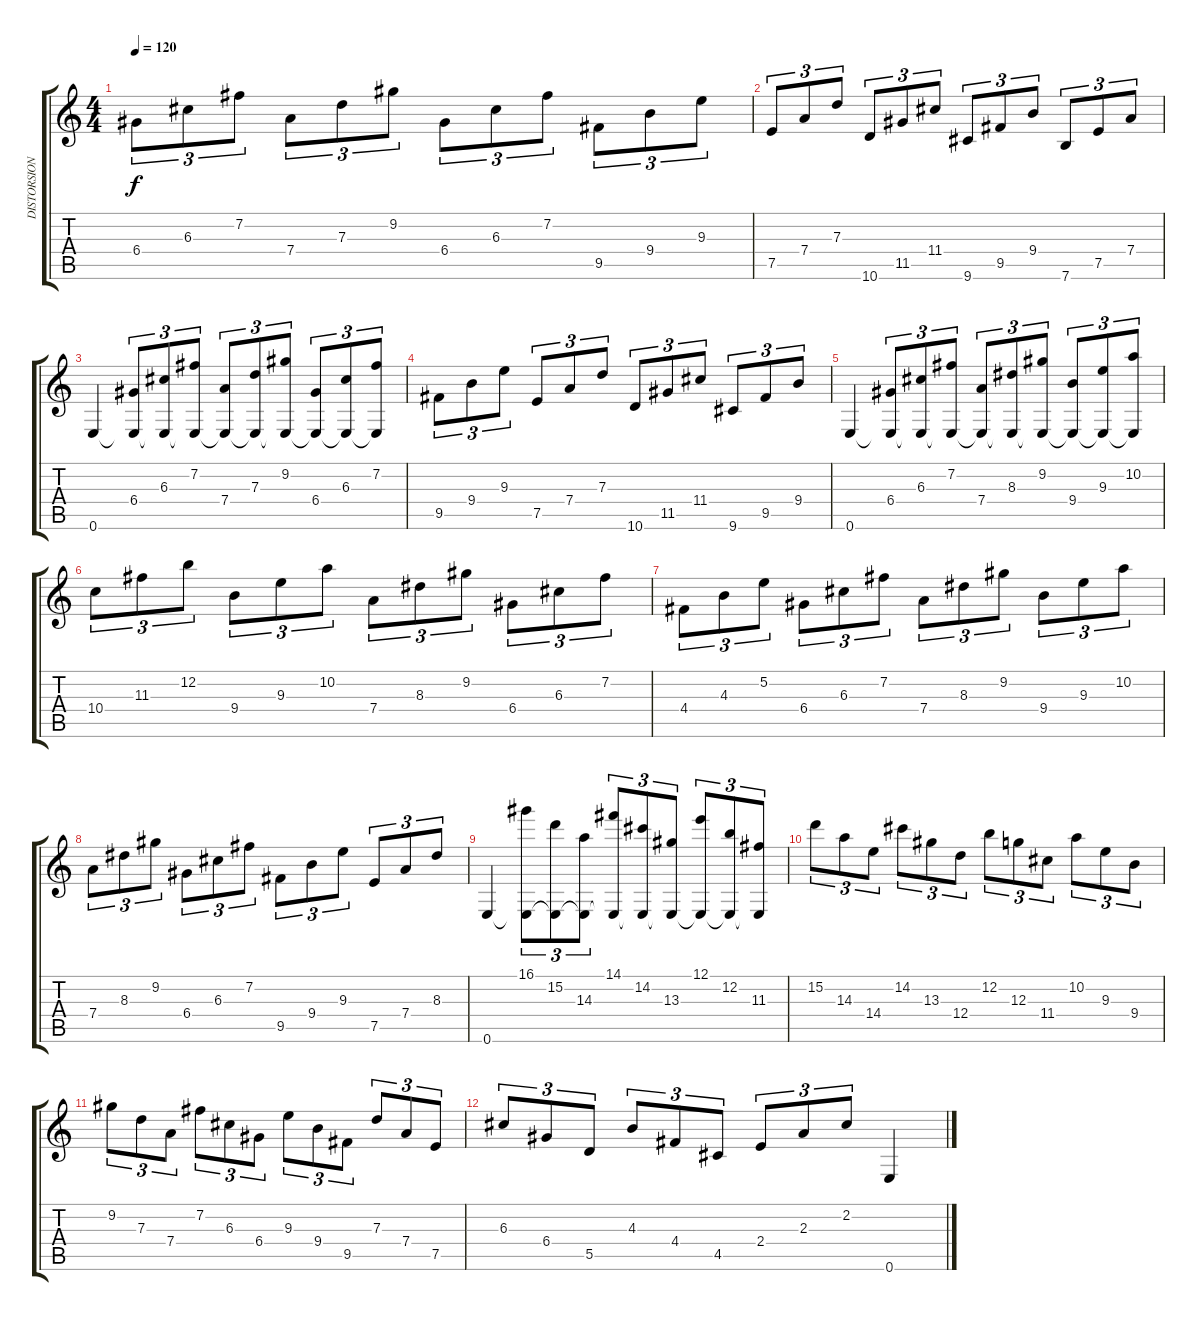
\track ("DISTORSION" "DISTORSION") {instrument distortionguitar}
\staff {score tabs}
\tuning (E4 B3 G3 D3 A2 E2) {hide}
\ts (4 4)
\tempo 120
\clef g2
\ks c
6.4.8{tu (3 2) dy f instrument distortionguitar} 6.3.8{tu (3 2)} 7.2.8{tu (3 2)} 7.4.8{tu (3 2)} 7.3.8{tu (3 2)} 9.2.8{tu (3 2)} 6.4.8{tu (3 2)} 6.3.8{tu (3 2)} 7.2.8{tu (3 2)} 9.5.8{tu (3 2)} 9.4.8{tu (3 2)} 9.3.8{tu (3 2)} |
7.5.8{tu (3 2)} 7.4.8{tu (3 2)} 7.3.8{tu (3 2)} 10.6.8{tu (3 2)} 11.5.8{tu (3 2)} 11.4.8{tu (3 2)} 9.6.8{tu (3 2)} 9.5.8{tu (3 2)} 9.4.8{tu (3 2)} 7.6.8{tu (3 2)} 7.5.8{tu (3 2)} 7.4.8{tu (3 2)} |
0.6.4 (6.4 0.6{t}).8{tu (3 2)} (6.3 0.6{t}).8{tu (3 2)} (7.2 0.6{t}).8{tu (3 2)} (7.4 0.6{t}).8{tu (3 2)} (7.3 0.6{t}).8{tu (3 2)} (9.2 0.6{t}).8{tu (3 2)} (6.4 0.6{t}).8{tu (3 2)} (6.3 0.6{t}).8{tu (3 2)} (7.2 0.6{t}).8{tu (3 2)} |
9.5.8{tu (3 2)} 9.4.8{tu (3 2)} 9.3.8{tu (3 2)} 7.5.8{tu (3 2)} 7.4.8{tu (3 2)} 7.3.8{tu (3 2)} 10.6.8{tu (3 2)} 11.5.8{tu (3 2)} 11.4.8{tu (3 2)} 9.6.8{tu (3 2)} 9.5.8{tu (3 2)} 9.4.8{tu (3 2)} |
0.6.4 (6.4 0.6{t}).8{tu (3 2)} (6.3 0.6{t}).8{tu (3 2)} (7.2 0.6{t}).8{tu (3 2)} (7.4 0.6{t}).8{tu (3 2)} (8.3 0.6{t}).8{tu (3 2)} (9.2 0.6{t}).8{tu (3 2)} (9.4 0.6{t}).8{tu (3 2)} (9.3 0.6{t}).8{tu (3 2)} (10.2 0.6{t}).8{tu (3 2)} |
10.4.8{tu (3 2)} 11.3.8{tu (3 2)} 12.2.8{tu (3 2)} 9.4.8{tu (3 2)} 9.3.8{tu (3 2)} 10.2.8{tu (3 2)} 7.4.8{tu (3 2)} 8.3.8{tu (3 2)} 9.2.8{tu (3 2)} 6.4.8{tu (3 2)} 6.3.8{tu (3 2)} 7.2.8{tu (3 2)} |
4.4.8{tu (3 2)} 4.3.8{tu (3 2)} 5.2.8{tu (3 2)} 6.4.8{tu (3 2)} 6.3.8{tu (3 2)} 7.2.8{tu (3 2)} 7.4.8{tu (3 2)} 8.3.8{tu (3 2)} 9.2.8{tu (3 2)} 9.4.8{tu (3 2)} 9.3.8{tu (3 2)} 10.2.8{tu (3 2)} |
7.4.8{tu (3 2)} 8.3.8{tu (3 2)} 9.2.8{tu (3 2)} 6.4.8{tu (3 2)} 6.3.8{tu (3 2)} 7.2.8{tu (3 2)} 9.5.8{tu (3 2)} 9.4.8{tu (3 2)} 9.3.8{tu (3 2)} 7.5.8{tu (3 2)} 7.4.8{tu (3 2)} 8.3.8{tu (3 2)} |
0.6.4 (16.1 0.6{t}).8{tu (3 2)} (15.2 0.6{t}).8{tu (3 2)} (14.3 0.6{t}).8{tu (3 2)} (14.1 0.6{t}).8{tu (3 2)} (14.2 0.6{t}).8{tu (3 2)} (13.3 0.6{t}).8{tu (3 2)} (12.1 0.6{t}).8{tu (3 2)} (12.2 0.6{t}).8{tu (3 2)} (11.3 0.6{t}).8{tu (3 2)} |
15.2.8{tu (3 2)} 14.3.8{tu (3 2)} 14.4.8{tu (3 2)} 14.2.8{tu (3 2)} 13.3.8{tu (3 2)} 12.4.8{tu (3 2)} 12.2.8{tu (3 2)} 12.3.8{tu (3 2)} 11.4.8{tu (3 2)} 10.2.8{tu (3 2)} 9.3.8{tu (3 2)} 9.4.8{tu (3 2)} |
9.2.8{tu (3 2)} 7.3.8{tu (3 2)} 7.4.8{tu (3 2)} 7.2.8{tu (3 2)} 6.3.8{tu (3 2)} 6.4.8{tu (3 2)} 9.3.8{tu (3 2)} 9.4.8{tu (3 2)} 9.5.8{tu (3 2)} 7.3.8{tu (3 2)} 7.4.8{tu (3 2)} 7.5.8{tu (3 2)} |
6.3.8{tu (3 2)} 6.4.8{tu (3 2)} 5.5.8{tu (3 2)} 4.3.8{tu (3 2)} 4.4.8{tu (3 2)} 4.5.8{tu (3 2)} 2.4.8{tu (3 2)} 2.3.8{tu (3 2)} 2.2.8{tu (3 2)} 0.6.4
